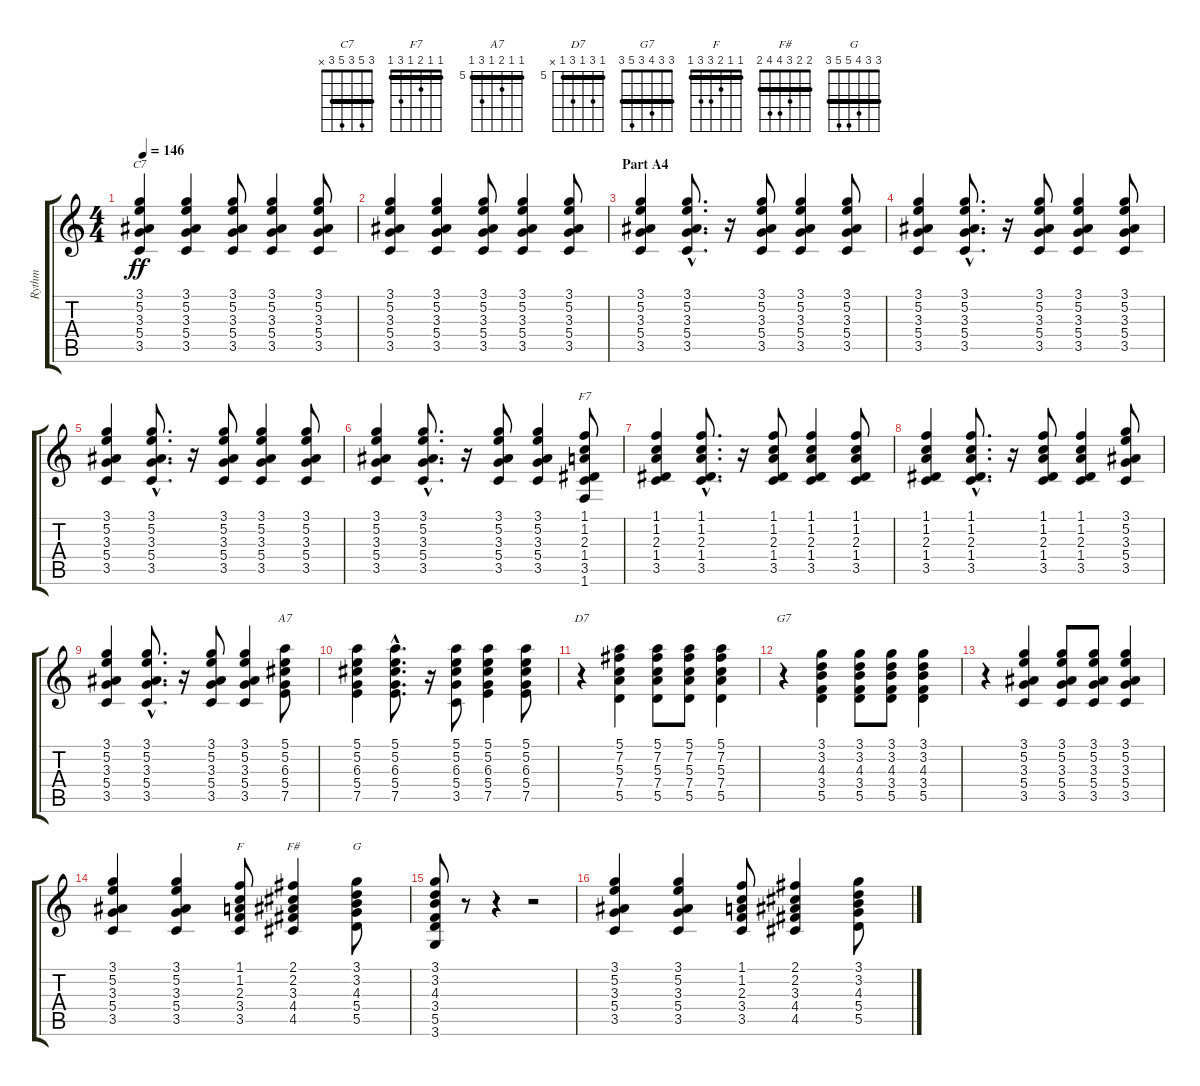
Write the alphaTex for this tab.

\track ("Rythm" "Rythm") {instrument acousticguitarnylon}
\staff {score tabs}
\tuning (E4 B3 G3 D3 A2 E2) {hide}
\chord ("C7" 3 5 3 5 3 x) {barre 3}
\chord ("F7" 1 1 2 1 3 1) {barre 1}
\chord ("A7" 5 5 6 5 7 5) {firstfret 5 barre 5}
\chord ("D7" 5 7 5 7 5 x) {firstfret 5 barre 5}
\chord ("G7" 3 3 4 3 5 3) {barre 3}
\chord ("F" 1 1 2 3 3 1) {barre 1}
\chord ("F#" 2 2 3 4 4 2) {barre 2}
\chord ("G" 3 3 4 5 5 3) {barre 3}
\ts (4 4)
\tempo 146
\clef g2
\ks c
(3.1 5.2 3.3 5.4 3.5).4{ch "C7" dy ff} (3.1 5.2 3.3 5.4 3.5).4 (3.1 5.2 3.3 5.4 3.5).8 (3.1 5.2 3.3 5.4 3.5).4 (3.1 5.2 3.3 5.4 3.5).8 |
(3.1 5.2 3.3 5.4 3.5).4 (3.1 5.2 3.3 5.4 3.5).4 (3.1 5.2 3.3 5.4 3.5).8 (3.1 5.2 3.3 5.4 3.5).4 (3.1 5.2 3.3 5.4 3.5).8 |
\section ("" "Part A4")
(3.1 5.2 3.3 5.4 3.5).4 (3.1{hac} 5.2{hac} 3.3{hac} 5.4{hac} 3.5{hac}).8{d} r.16 (3.1 5.2 3.3 5.4 3.5).8 (3.1 5.2 3.3 5.4 3.5).4 (3.1 5.2 3.3 5.4 3.5).8 |
(3.1 5.2 3.3 5.4 3.5).4 (3.1{hac} 5.2{hac} 3.3{hac} 5.4{hac} 3.5{hac}).8{d} r.16 (3.1 5.2 3.3 5.4 3.5).8 (3.1 5.2 3.3 5.4 3.5).4 (3.1 5.2 3.3 5.4 3.5).8 |
(3.1 5.2 3.3 5.4 3.5).4 (3.1{hac} 5.2{hac} 3.3{hac} 5.4{hac} 3.5{hac}).8{d} r.16 (3.1 5.2 3.3 5.4 3.5).8 (3.1 5.2 3.3 5.4 3.5).4 (3.1 5.2 3.3 5.4 3.5).8 |
(3.1 5.2 3.3 5.4 3.5).4 (3.1{hac} 5.2{hac} 3.3{hac} 5.4{hac} 3.5{hac}).8{d} r.16 (3.1 5.2 3.3 5.4 3.5).8 (3.1 5.2 3.3 5.4 3.5).4 (1.1 1.2 2.3 1.4 3.5 1.6).8{ch "F7"} |
(1.1 1.2 2.3 1.4 3.5).4 (1.1{hac} 1.2{hac} 2.3{hac} 1.4{hac} 3.5{hac}).8{d} r.16 (1.1 1.2 2.3 1.4 3.5).8 (1.1 1.2 2.3 1.4 3.5).4 (1.1 1.2 2.3 1.4 3.5).8 |
(1.1 1.2 2.3 1.4 3.5).4 (1.1{hac} 1.2{hac} 2.3{hac} 1.4{hac} 3.5{hac}).8{d} r.16 (1.1 1.2 2.3 1.4 3.5).8 (1.1 1.2 2.3 1.4 3.5).4 (3.1 5.2 3.3 5.4 3.5).8 |
(3.1 5.2 3.3 5.4 3.5).4 (3.1{hac} 5.2{hac} 3.3{hac} 5.4{hac} 3.5{hac}).8{d} r.16 (3.1 5.2 3.3 5.4 3.5).8 (3.1 5.2 3.3 5.4 3.5).4 (5.1 5.2 6.3 5.4 7.5).8{ch "A7"} |
(5.1 5.2 6.3 5.4 7.5).4 (5.1{hac} 5.2{hac} 6.3{hac} 5.4{hac} 7.5{hac}).8{d} r.16 (5.1 5.2 6.3 5.4 3.5).8 (5.1 5.2 6.3 5.4 7.5).4 (5.1 5.2 6.3 5.4 7.5).8 |
r.4{ch "D7"} (5.1 7.2 5.3 7.4 5.5).4 (5.1 7.2 5.3 7.4 5.5).8 (5.1 7.2 5.3 7.4 5.5).8 (5.1 7.2 5.3 7.4 5.5).4 |
r.4{ch "G7"} (3.1 3.2 4.3 3.4 5.5).4 (3.1 3.2 4.3 3.4 5.5).8 (3.1 3.2 4.3 3.4 5.5).8 (3.1 3.2 4.3 3.4 5.5).4 |
r.4 (3.1 5.2 3.3 5.4 3.5).4 (3.1 5.2 3.3 5.4 3.5).8 (3.1 5.2 3.3 5.4 3.5).8 (3.1 5.2 3.3 5.4 3.5).4 |
(3.1 5.2 3.3 5.4 3.5).4 (3.1 5.2 3.3 5.4 3.5).4 (1.1 1.2 2.3 3.4 3.5).8{ch "F"} (2.1 2.2 3.3 4.4 4.5).4{ch "F#"} (3.1 3.2 4.3 5.4 5.5).8{ch "G"} |
(3.1 3.2 4.3 3.4 5.5 3.6).8 r.8 r.4 r.2 |
(3.1 5.2 3.3 5.4 3.5).4 (3.1 5.2 3.3 5.4 3.5).4 (1.1 1.2 2.3 3.4 3.5).8 (2.1 2.2 3.3 4.4 4.5).4 (3.1 3.2 4.3 5.4 5.5).8
